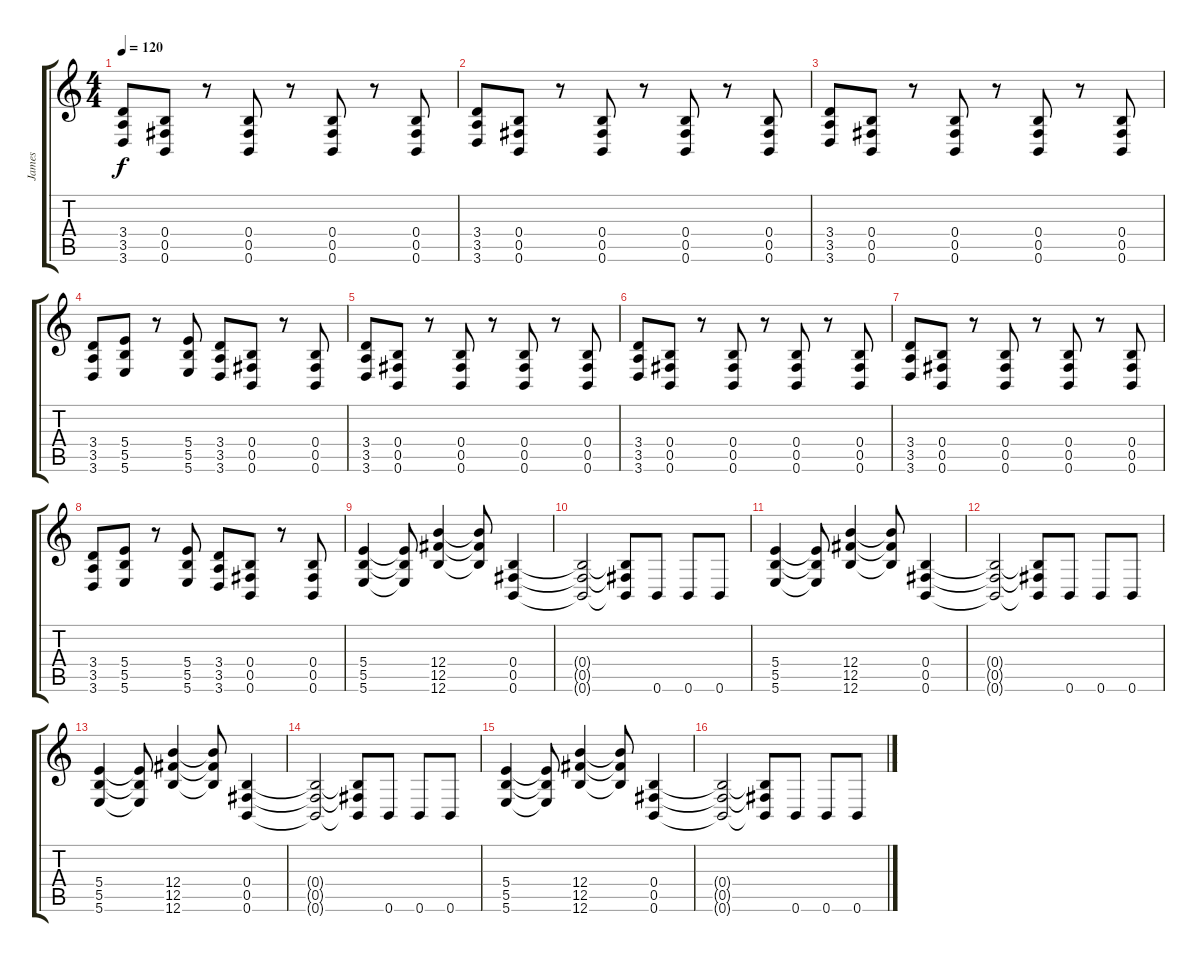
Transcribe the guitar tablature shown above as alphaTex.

\track ("James" "James") {instrument distortionguitar}
\staff {score tabs}
\tuning (Db4 Ab3 E3 B2 Gb2 B1) {hide}
\ts (4 4)
\tempo 120
\clef g2
\ks c
(3.4 3.5 3.6).8{dy f} (0.4 0.5 0.6).8 r.8 (0.4 0.5 0.6).8 r.8 (0.4 0.5 0.6).8 r.8 (0.4 0.5 0.6).8 |
(3.4 3.5 3.6).8 (0.4 0.5 0.6).8 r.8 (0.4 0.5 0.6).8 r.8 (0.4 0.5 0.6).8 r.8 (0.4 0.5 0.6).8 |
(3.4 3.5 3.6).8 (0.4 0.5 0.6).8 r.8 (0.4 0.5 0.6).8 r.8 (0.4 0.5 0.6).8 r.8 (0.4 0.5 0.6).8 |
(3.4 3.5 3.6).8 (5.4 5.5 5.6).8 r.8 (5.4 5.5 5.6).8 (3.4 3.5 3.6).8 (0.4 0.5 0.6).8 r.8 (0.4 0.5 0.6).8 |
(3.4 3.5 3.6).8 (0.4 0.5 0.6).8 r.8 (0.4 0.5 0.6).8 r.8 (0.4 0.5 0.6).8 r.8 (0.4 0.5 0.6).8 |
(3.4 3.5 3.6).8 (0.4 0.5 0.6).8 r.8 (0.4 0.5 0.6).8 r.8 (0.4 0.5 0.6).8 r.8 (0.4 0.5 0.6).8 |
(3.4 3.5 3.6).8 (0.4 0.5 0.6).8 r.8 (0.4 0.5 0.6).8 r.8 (0.4 0.5 0.6).8 r.8 (0.4 0.5 0.6).8 |
(3.4 3.5 3.6).8 (5.4 5.5 5.6).8 r.8 (5.4 5.5 5.6).8 (3.4 3.5 3.6).8 (0.4 0.5 0.6).8 r.8 (0.4 0.5 0.6).8 |
(5.4 5.5 5.6).4 (5.4{t} 5.5{t} 5.6{t}).8 (12.4 12.5 12.6).4 (12.4{t} 12.5{t} 12.6{t}).8 (0.4 0.5 0.6).4 |
(0.4{t} 0.5{t} 0.6{t}).2 (0.4{t} 0.5{t} 0.6{t}).8 0.6.8 0.6.8 0.6.8 |
(5.4 5.5 5.6).4 (5.4{t} 5.5{t} 5.6{t}).8 (12.4 12.5 12.6).4 (12.4{t} 12.5{t} 12.6{t}).8 (0.4 0.5 0.6).4 |
(0.4{t} 0.5{t} 0.6{t}).2 (0.4{t} 0.5{t} 0.6{t}).8 0.6.8 0.6.8 0.6.8 |
(5.4 5.5 5.6).4 (5.4{t} 5.5{t} 5.6{t}).8 (12.4 12.5 12.6).4 (12.4{t} 12.5{t} 12.6{t}).8 (0.4 0.5 0.6).4 |
(0.4{t} 0.5{t} 0.6{t}).2 (0.4{t} 0.5{t} 0.6{t}).8 0.6.8 0.6.8 0.6.8 |
(5.4 5.5 5.6).4 (5.4{t} 5.5{t} 5.6{t}).8 (12.4 12.5 12.6).4 (12.4{t} 12.5{t} 12.6{t}).8 (0.4 0.5 0.6).4 |
(0.4{t} 0.5{t} 0.6{t}).2 (0.4{t} 0.5{t} 0.6{t}).8 0.6.8 0.6.8 0.6.8
